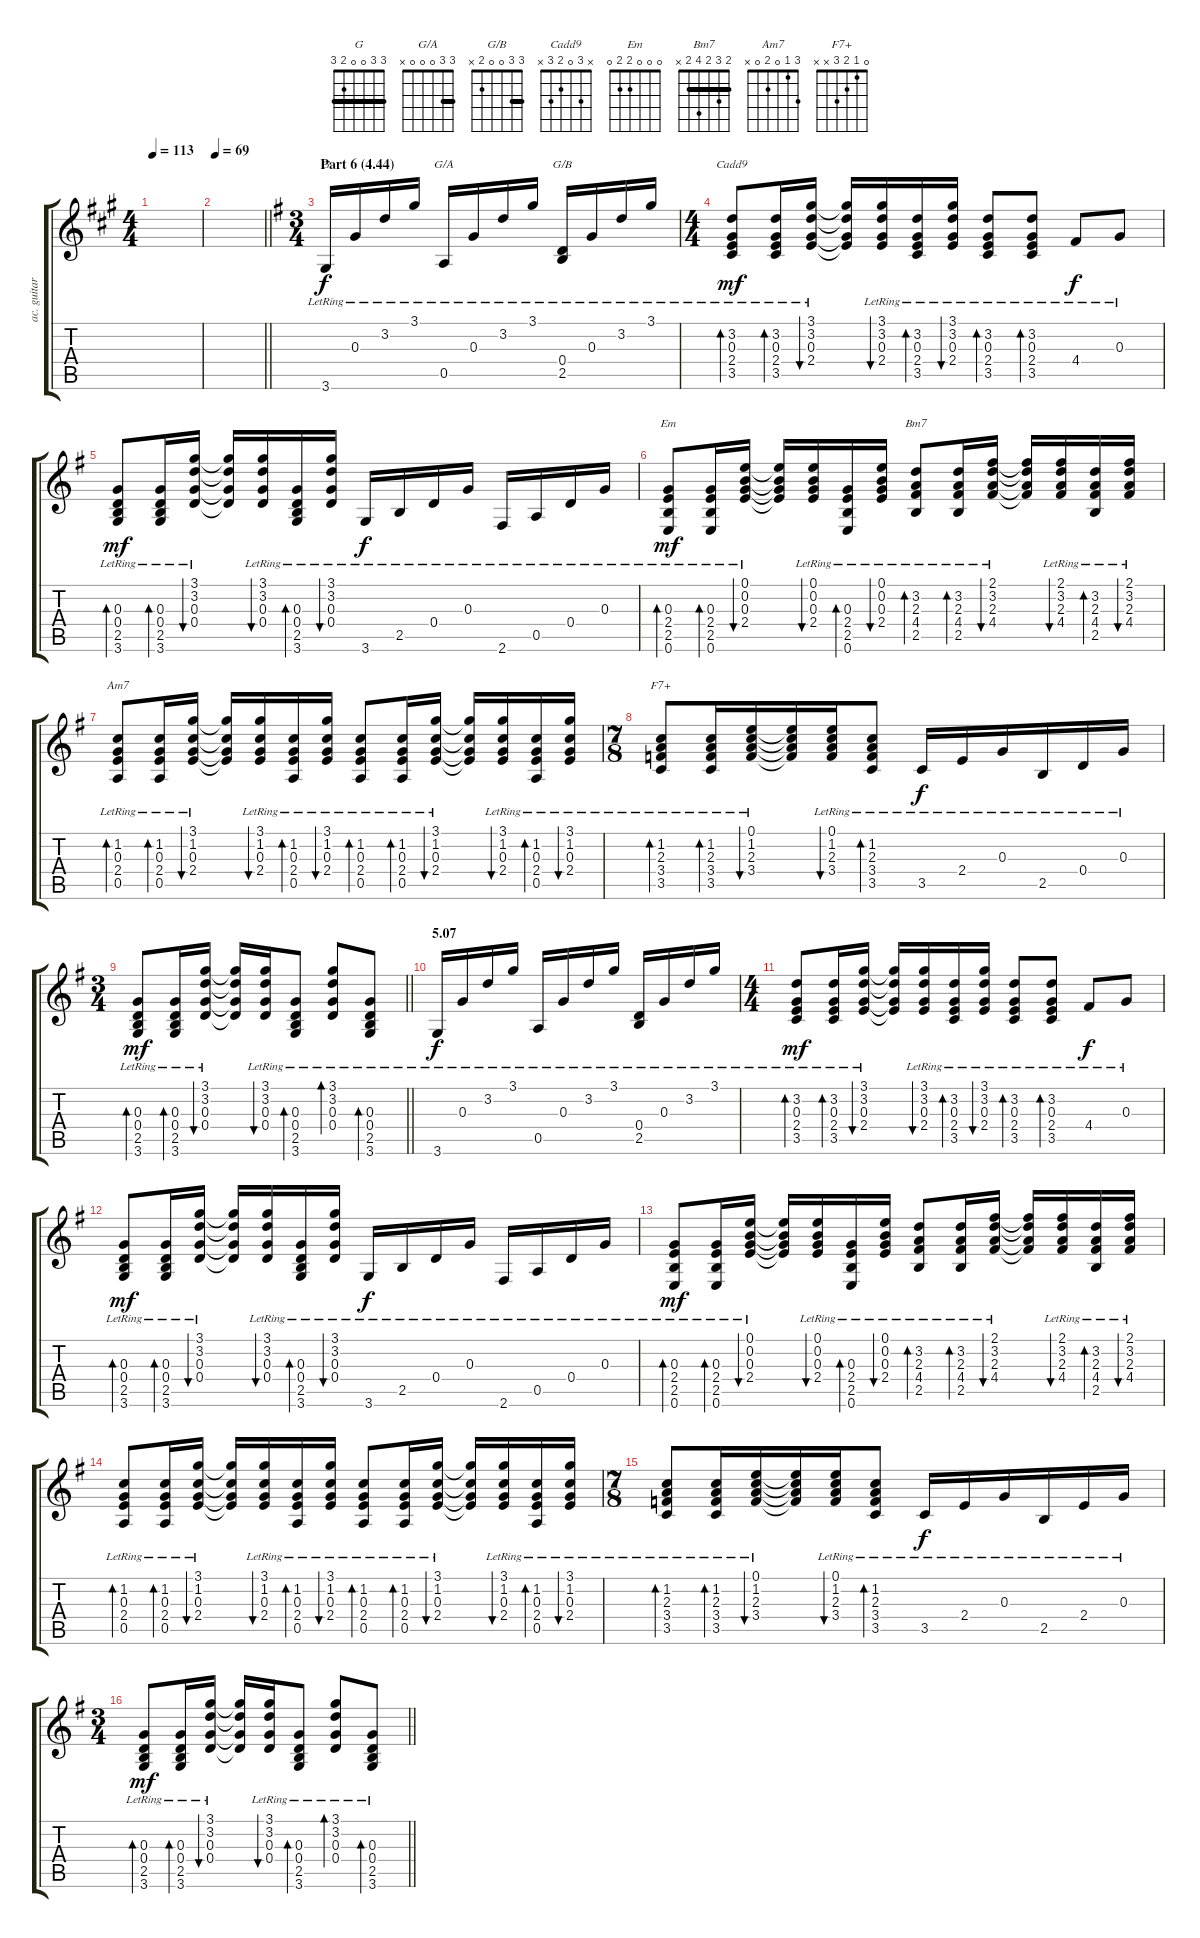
\track ("ac. guitar" "ac. guitar") {instrument acousticguitarsteel}
\staff {score tabs}
\tuning (E4 B3 G3 D3 A2 E2) {hide}
\chord ("G" 3 3 0 0 2 3) {barre 3}
\chord ("G/A" 3 3 0 0 0 x) {barre 3}
\chord ("G/B" 3 3 0 0 2 x) {barre 3}
\chord ("Cadd9" x 3 0 2 3 x)
\chord ("Em" 0 0 0 2 2 0)
\chord ("Bm7" 2 3 2 4 2 x) {barre 2}
\chord ("Am7" 3 1 0 2 0 x)
\chord ("F7+" 0 1 2 3 x x)
\ts (4 4)
\tempo 113
\clef g2
\ks a
|
\tempo 69
\barLineRight lightlight
|
\ts (3 4)
\section ("" "Part 6 (4.44)")
\ks g
3.6{lr}.16{ch "G"} 0.3{lr}.16 3.2{lr}.16 3.1{lr}.16 0.5{lr}.16{ch "G/A"} 0.3{lr}.16 3.2{lr}.16 3.1{lr}.16 (0.4{lr} 2.5{lr}).16{ch "G/B"} 0.3{lr}.16 3.2{lr}.16 3.1{lr}.16 |
\ts (4 4)
(3.2{lr} 0.3{lr} 2.4{lr} 3.5{lr}).8{bd 30 ch "Cadd9" dy mf} (3.2{lr} 0.3{lr} 2.4{lr} 3.5{lr}).16{bd 30} (3.1{lr} 3.2{lr} 0.3{lr} 2.4{lr}).16{bu 30} (3.1{t} 3.2{t} 0.3{t} 2.4{t}).16 (3.1{lr} 3.2{lr} 0.3{lr} 2.4{lr}).16{bu 30} (3.2{lr} 0.3{lr} 2.4{lr} 3.5{lr}).16{bd 30} (3.1{lr} 3.2{lr} 0.3{lr} 2.4{lr}).16{bu 30} (3.2{lr} 0.3{lr} 2.4{lr} 3.5{lr}).8{bd 30} (3.2{lr} 0.3{lr} 2.4{lr} 3.5{lr}).8{bd 30} 4.4{lr}.8{dy f} 0.3{lr}.8 |
(0.3{lr} 0.4{lr} 2.5{lr} 3.6{lr}).8{bd 30 dy mf} (0.3{lr} 0.4{lr} 2.5{lr} 3.6{lr}).16{bd 30} (3.1{lr} 3.2{lr} 0.3{lr} 0.4{lr}).16{bu 30} (3.1{t} 3.2{t} 0.3{t} 0.4{t}).16 (3.1{lr} 3.2{lr} 0.3{lr} 0.4{lr}).16{bu 30} (0.3{lr} 0.4{lr} 2.5{lr} 3.6{lr}).16{bd 30} (3.1{lr} 3.2{lr} 0.3{lr} 0.4{lr}).16{bu 30} 3.6{lr}.16{dy f} 2.5{lr}.16 0.4{lr}.16 0.3{lr}.16 2.6{lr}.16 0.5{lr}.16 0.4{lr}.16 0.3{lr}.16 |
(0.3{lr} 2.4{lr} 2.5{lr} 0.6{lr}).8{bd 30 ch "Em" dy mf} (0.3{lr} 2.4{lr} 2.5{lr} 0.6{lr}).16{bd 30} (0.1{lr} 0.2{lr} 0.3{lr} 2.4{lr}).16{bu 30} (0.1{t} 0.2{t} 0.3{t} 2.4{t}).16 (0.1{lr} 0.2{lr} 0.3{lr} 2.4{lr}).16{bu 30} (0.3{lr} 2.4{lr} 2.5{lr} 0.6{lr}).16{bd 30} (0.1{lr} 0.2{lr} 0.3{lr} 2.4{lr}).16{bu 30} (3.2{lr} 2.3{lr} 4.4{lr} 2.5{lr}).8{bd 30 ch "Bm7"} (3.2{lr} 2.3{lr} 4.4{lr} 2.5{lr}).16{bd 30} (2.1{lr} 3.2{lr} 2.3{lr} 4.4{lr}).16{bu 30} (2.1{t} 3.2{t} 2.3{t} 4.4{t}).16 (2.1{lr} 3.2{lr} 2.3{lr} 4.4{lr}).16{bu 30} (3.2{lr} 2.3{lr} 4.4{lr} 2.5{lr}).16{bd 30} (2.1{lr} 3.2{lr} 2.3{lr} 4.4{lr}).16{bu 30} |
(1.2{lr} 0.3{lr} 2.4{lr} 0.5{lr}).8{bd 30 ch "Am7"} (1.2{lr} 0.3{lr} 2.4{lr} 0.5{lr}).16{bd 30} (3.1{lr} 1.2{lr} 0.3{lr} 2.4{lr}).16{bu 30} (3.1{t} 1.2{t} 0.3{t} 2.4{t}).16 (3.1{lr} 1.2{lr} 0.3{lr} 2.4{lr}).16{bu 30} (1.2{lr} 0.3{lr} 2.4{lr} 0.5{lr}).16{bd 30} (3.1{lr} 1.2{lr} 0.3{lr} 2.4{lr}).16{bu 30} (1.2{lr} 0.3{lr} 2.4{lr} 0.5{lr}).8{bd 30} (1.2{lr} 0.3{lr} 2.4{lr} 0.5{lr}).16{bd 30} (3.1{lr} 1.2{lr} 0.3{lr} 2.4{lr}).16{bu 30} (3.1{t} 1.2{t} 0.3{t} 2.4{t}).16 (3.1{lr} 1.2{lr} 0.3{lr} 2.4{lr}).16{bu 30} (1.2{lr} 0.3{lr} 2.4{lr} 0.5{lr}).16{bd 30} (3.1{lr} 1.2{lr} 0.3{lr} 2.4{lr}).16{bu 30} |
\ts (7 8)
(1.2{lr} 2.3{lr} 3.4{lr} 3.5{lr}).8{bd 30 ch "F7+"} (1.2{lr} 2.3{lr} 3.4{lr} 3.5{lr}).16{bd 30} (0.1{lr} 1.2{lr} 2.3{lr} 3.4{lr}).16{bu 30} (0.1{t} 1.2{t} 2.3{t} 3.4{t}).16 (0.1{lr} 1.2{lr} 2.3{lr} 3.4{lr}).16{bu 30} (1.2{lr} 2.3{lr} 3.4{lr} 3.5{lr}).8{bd 30} 3.5{lr}.16{dy f} 2.4{lr}.16 0.3{lr}.16 2.5{lr}.16 0.4{lr}.16 0.3{lr}.16 |
\ts (3 4)
\barLineRight lightlight
(0.3{lr} 0.4{lr} 2.5{lr} 3.6{lr}).8{bd 30 dy mf} (0.3{lr} 0.4{lr} 2.5{lr} 3.6{lr}).16{bd 30} (3.1{lr} 3.2{lr} 0.3{lr} 0.4{lr}).16{bu 30} (3.1{t} 3.2{t} 0.3{t} 0.4{t}).16 (3.1{lr} 3.2{lr} 0.3{lr} 0.4{lr}).16{bu 30} (0.3{lr} 0.4{lr} 2.5{lr} 3.6{lr}).8{bd 30} (3.1 3.2 0.3{lr} 0.4{lr}).8{bd 30} (0.3{lr} 0.4{lr} 2.5{lr} 3.6{lr}).8{bd 30} |
\section ("" "5.07")
3.6{lr}.16{dy f} 0.3{lr}.16 3.2{lr}.16 3.1{lr}.16 0.5{lr}.16 0.3{lr}.16 3.2{lr}.16 3.1{lr}.16 (0.4{lr} 2.5{lr}).16 0.3{lr}.16 3.2{lr}.16 3.1{lr}.16 |
\ts (4 4)
(3.2{lr} 0.3{lr} 2.4{lr} 3.5{lr}).8{bd 30 dy mf} (3.2{lr} 0.3{lr} 2.4{lr} 3.5{lr}).16{bd 30} (3.1{lr} 3.2{lr} 0.3{lr} 2.4{lr}).16{bu 30} (3.1{t} 3.2{t} 0.3{t} 2.4{t}).16 (3.1{lr} 3.2{lr} 0.3{lr} 2.4{lr}).16{bu 30} (3.2{lr} 0.3{lr} 2.4{lr} 3.5{lr}).16{bd 30} (3.1{lr} 3.2{lr} 0.3{lr} 2.4{lr}).16{bu 30} (3.2{lr} 0.3{lr} 2.4{lr} 3.5{lr}).8{bd 30} (3.2{lr} 0.3{lr} 2.4{lr} 3.5{lr}).8{bd 30} 4.4{lr}.8{dy f} 0.3{lr}.8 |
(0.3{lr} 0.4{lr} 2.5{lr} 3.6{lr}).8{bd 30 dy mf} (0.3{lr} 0.4{lr} 2.5{lr} 3.6{lr}).16{bd 30} (3.1{lr} 3.2{lr} 0.3{lr} 0.4{lr}).16{bu 30} (3.1{t} 3.2{t} 0.3{t} 0.4{t}).16 (3.1{lr} 3.2{lr} 0.3{lr} 0.4{lr}).16{bu 30} (0.3{lr} 0.4{lr} 2.5{lr} 3.6{lr}).16{bd 30} (3.1{lr} 3.2{lr} 0.3{lr} 0.4{lr}).16{bu 30} 3.6{lr}.16{dy f} 2.5{lr}.16 0.4{lr}.16 0.3{lr}.16 2.6{lr}.16 0.5{lr}.16 0.4{lr}.16 0.3{lr}.16 |
(0.3{lr} 2.4{lr} 2.5{lr} 0.6{lr}).8{bd 30 dy mf} (0.3{lr} 2.4{lr} 2.5{lr} 0.6{lr}).16{bd 30} (0.1{lr} 0.2{lr} 0.3{lr} 2.4{lr}).16{bu 30} (0.1{t} 0.2{t} 0.3{t} 2.4{t}).16 (0.1{lr} 0.2{lr} 0.3{lr} 2.4{lr}).16{bu 30} (0.3{lr} 2.4{lr} 2.5{lr} 0.6{lr}).16{bd 30} (0.1{lr} 0.2{lr} 0.3{lr} 2.4{lr}).16{bu 30} (3.2{lr} 2.3{lr} 4.4{lr} 2.5{lr}).8{bd 30} (3.2{lr} 2.3{lr} 4.4{lr} 2.5{lr}).16{bd 30} (2.1{lr} 3.2{lr} 2.3{lr} 4.4{lr}).16{bu 30} (2.1{t} 3.2{t} 2.3{t} 4.4{t}).16 (2.1{lr} 3.2{lr} 2.3{lr} 4.4{lr}).16{bu 30} (3.2{lr} 2.3{lr} 4.4{lr} 2.5{lr}).16{bd 30} (2.1{lr} 3.2{lr} 2.3{lr} 4.4{lr}).16{bu 30} |
(1.2{lr} 0.3{lr} 2.4{lr} 0.5{lr}).8{bd 30} (1.2{lr} 0.3{lr} 2.4{lr} 0.5{lr}).16{bd 30} (3.1{lr} 1.2{lr} 0.3{lr} 2.4{lr}).16{bu 30} (3.1{t} 1.2{t} 0.3{t} 2.4{t}).16 (3.1{lr} 1.2{lr} 0.3{lr} 2.4{lr}).16{bu 30} (1.2{lr} 0.3{lr} 2.4{lr} 0.5{lr}).16{bd 30} (3.1{lr} 1.2{lr} 0.3{lr} 2.4{lr}).16{bu 30} (1.2{lr} 0.3{lr} 2.4{lr} 0.5{lr}).8{bd 30} (1.2{lr} 0.3{lr} 2.4{lr} 0.5{lr}).16{bd 30} (3.1{lr} 1.2{lr} 0.3{lr} 2.4{lr}).16{bu 30} (3.1{t} 1.2{t} 0.3{t} 2.4{t}).16 (3.1{lr} 1.2{lr} 0.3{lr} 2.4{lr}).16{bu 30} (1.2{lr} 0.3{lr} 2.4{lr} 0.5{lr}).16{bd 30} (3.1{lr} 1.2{lr} 0.3{lr} 2.4{lr}).16{bu 30} |
\ts (7 8)
(1.2{lr} 2.3{lr} 3.4{lr} 3.5{lr}).8{bd 30} (1.2{lr} 2.3{lr} 3.4{lr} 3.5{lr}).16{bd 30} (0.1{lr} 1.2{lr} 2.3{lr} 3.4{lr}).16{bu 30} (0.1{t} 1.2{t} 2.3{t} 3.4{t}).16 (0.1{lr} 1.2{lr} 2.3{lr} 3.4{lr}).16{bu 30} (1.2{lr} 2.3{lr} 3.4{lr} 3.5{lr}).8{bd 30} 3.5{lr}.16{dy f} 2.4{lr}.16 0.3{lr}.16 2.5{lr}.16 2.4{lr}.16 0.3{lr}.16 |
\ts (3 4)
\barLineRight lightlight
(0.3{lr} 0.4{lr} 2.5{lr} 3.6{lr}).8{bd 30 dy mf} (0.3{lr} 0.4{lr} 2.5{lr} 3.6{lr}).16{bd 30} (3.1{lr} 3.2{lr} 0.3{lr} 0.4{lr}).16{bu 30} (3.1{t} 3.2{t} 0.3{t} 0.4{t}).16 (3.1{lr} 3.2{lr} 0.3{lr} 0.4{lr}).16{bu 30} (0.3{lr} 0.4{lr} 2.5{lr} 3.6{lr}).8{bd 30} (3.1 3.2 0.3{lr} 0.4{lr}).8{bd 30} (0.3{lr} 0.4{lr} 2.5{lr} 3.6{lr}).8{bd 30}
